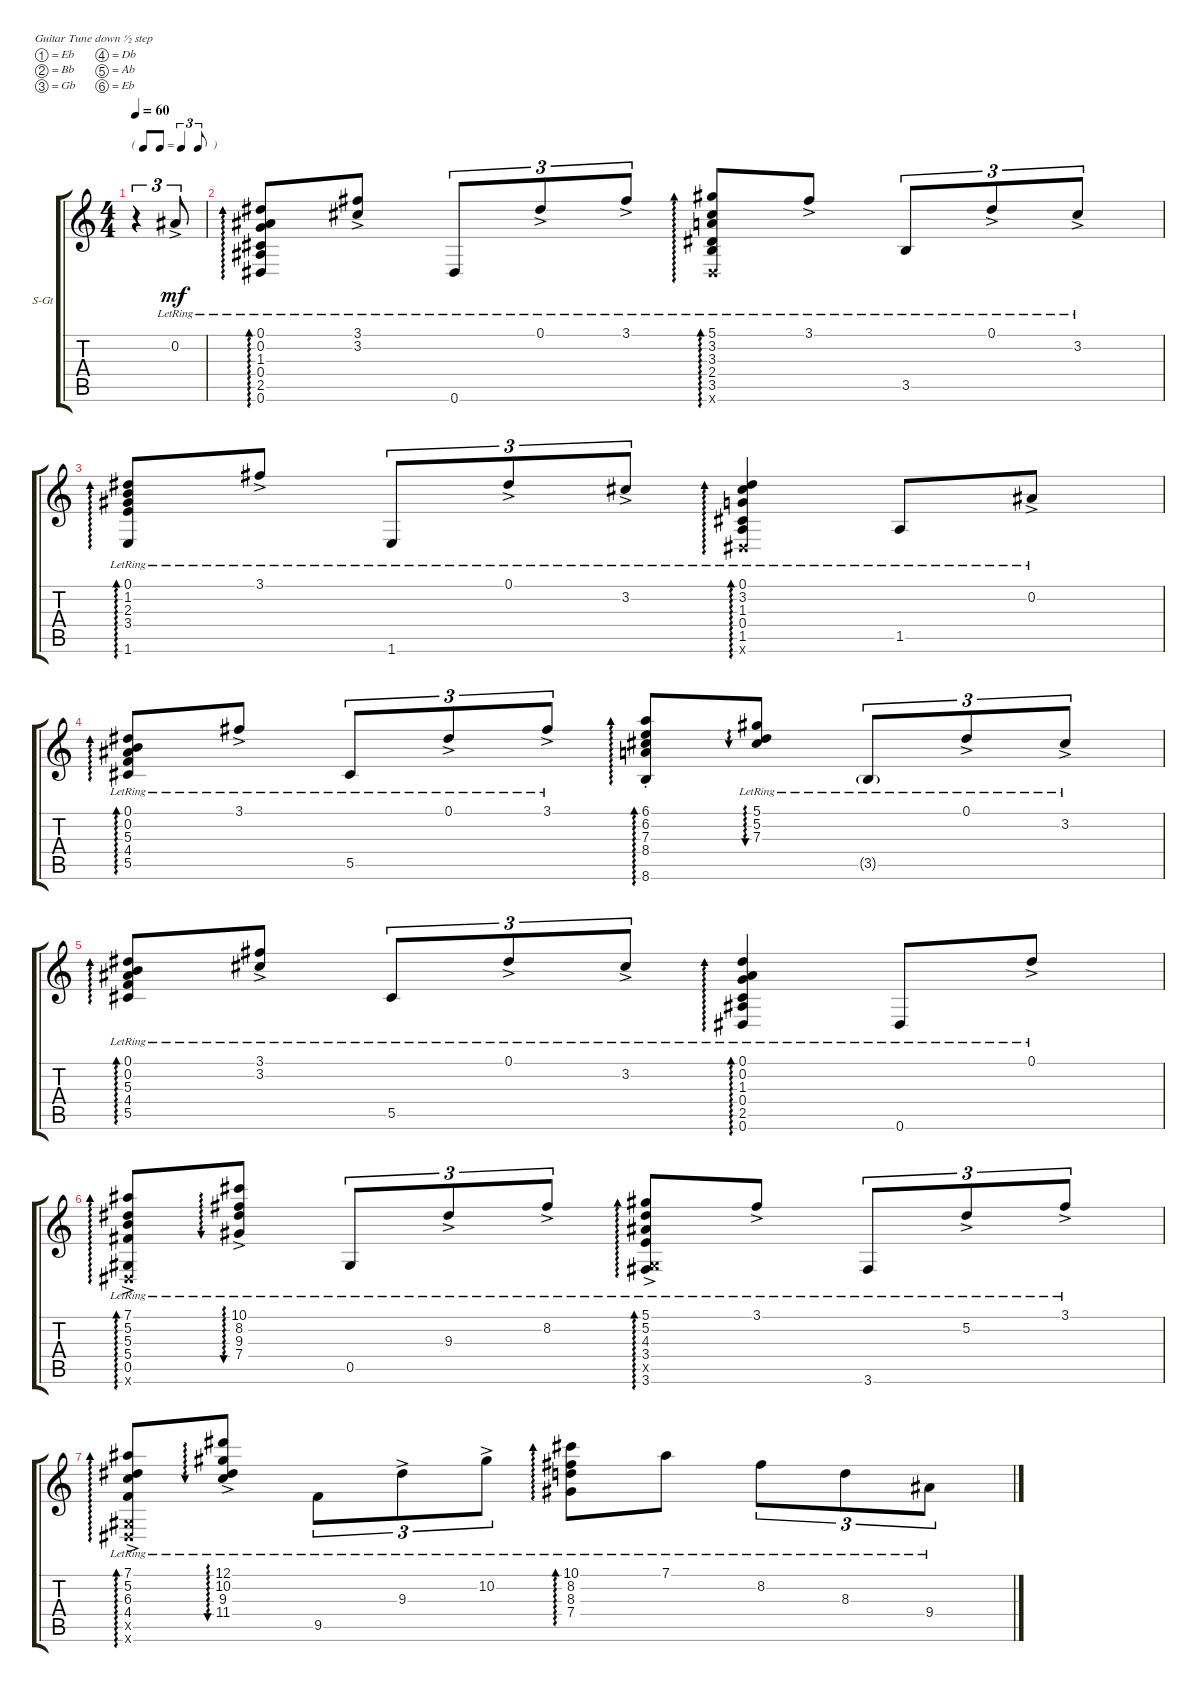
\firstSystemTrackNameOrientation horizontal
\otherSystemsTrackNameOrientation horizontal
\chordDiagramsInScore
\track ("Steel Guitar" "S-Gt") {instrument acousticguitarsteel}
\staff {score tabs}
\tuning (Eb4 Bb3 Gb3 Db3 Ab2 Eb2)
\ts (4 4)
\tf triplet8th
\ac
\tempo 60
\clef g2
\ks c
r.4{tu (3 2) dy mf instrument acousticguitarsteel} 0.2{ac lr}.8{tu (3 2)} |
(0.6{lr} 2.5{lr} 0.4{lr} 1.3{lr} 0.2{lr} 0.1{lr}).8{ad 0} (3.1{ac lr} 3.2{ac lr}).8 0.6{lr}.8{tu (3 2)} 0.1{ac lr}.8{tu (3 2)} 3.1{ac lr}.8{tu (3 2)} (3.5{lr} 2.4{lr} 3.3{lr} 3.2{lr} 5.1{lr} 0.6{x}).8{ad 0} 3.1{ac lr}.8 3.5{lr}.8{tu (3 2)} 0.1{ac lr}.8{tu (3 2)} 3.2{ac lr}.8{tu (3 2)} |
(1.6{lr} 3.4{lr} 2.3{lr} 1.2{lr} 0.1{lr}).8{ad 0} 3.1{ac lr}.8 1.6{lr}.8{tu (3 2)} 0.1{ac lr}.8{tu (3 2)} 3.2{ac lr}.8{tu (3 2)} (1.5{lr} 1.3{lr} 3.2{lr} 0.1{lr} 0.4{lr} 0.6{x}).4{ad 0} 1.5{lr}.8 0.2{ac lr}.8 |
(5.5{lr} 4.4{lr} 5.3{lr} 0.2{lr} 0.1{lr}).8{ad 0} 3.1{ac lr}.8 5.5{lr}.8{tu (3 2)} 0.1{ac lr}.8{tu (3 2)} 3.1{ac lr}.8{tu (3 2)} (8.6{st} 8.4{st} 7.3{st} 6.2{st} 6.1{st}).8{ad 0} (5.2{lr} 5.1{lr} 7.3{lr}).8{au 0} 3.5{g lr}.8{tu (3 2)} 0.1{ac lr}.8{tu (3 2)} 3.2{ac lr}.8{tu (3 2)} |
(5.5{lr} 4.4{lr} 5.3{lr} 0.2{lr} 0.1{lr}).8{ad 0} (3.2{ac lr} 3.1{ac lr}).8 5.5{lr}.8{tu (3 2)} 0.1{ac lr}.8{tu (3 2)} 3.2{ac lr}.8{tu (3 2)} (0.6{lr} 2.5{lr} 0.4{lr} 1.3{lr} 0.2{lr} 0.1{lr}).4{ad 0} 0.6{lr}.8 0.1{ac lr}.8 |
(0.5{ac lr} 5.4{ac lr} 5.3{ac lr} 5.2{ac lr} 7.1{ac lr} 0.6{ac x}).8{ad 0} (7.4{ac lr} 9.3{ac lr} 8.2{ac lr} 10.1{ac lr}).8{au 0} 0.5{lr}.8{tu (3 2)} 9.3{ac lr}.8{tu (3 2)} 8.2{ac lr}.8{tu (3 2)} (3.4{ac lr} 4.3{ac lr} 5.2{ac lr} 5.1{ac lr} 3.6{ac lr} 0.5{ac x}).8{ad 0} 3.1{ac lr}.8 3.6{lr}.8{tu (3 2)} 5.2{ac lr}.8{tu (3 2)} 3.1{ac lr}.8{tu (3 2)} |
(4.4{ac lr} 6.3{ac lr} 5.2{ac lr} 7.1{ac lr} 0.6{ac x} 0.5{ac x}).8{ad 0} (12.1{ac lr} 10.2{ac lr} 9.3{ac lr} 11.4{ac lr}).8{au 0} 9.5{lr}.8{tu (3 2)} 9.3{ac lr}.8{tu (3 2)} 10.2{ac lr}.8{tu (3 2)} (7.4{lr} 8.3{lr} 8.2{lr} 10.1{lr}).8{ad 0} 7.1{lr}.8 8.2{lr}.8{tu (3 2)} 8.3{lr}.8{tu (3 2)} 9.4{lr}.8{tu (3 2)}
